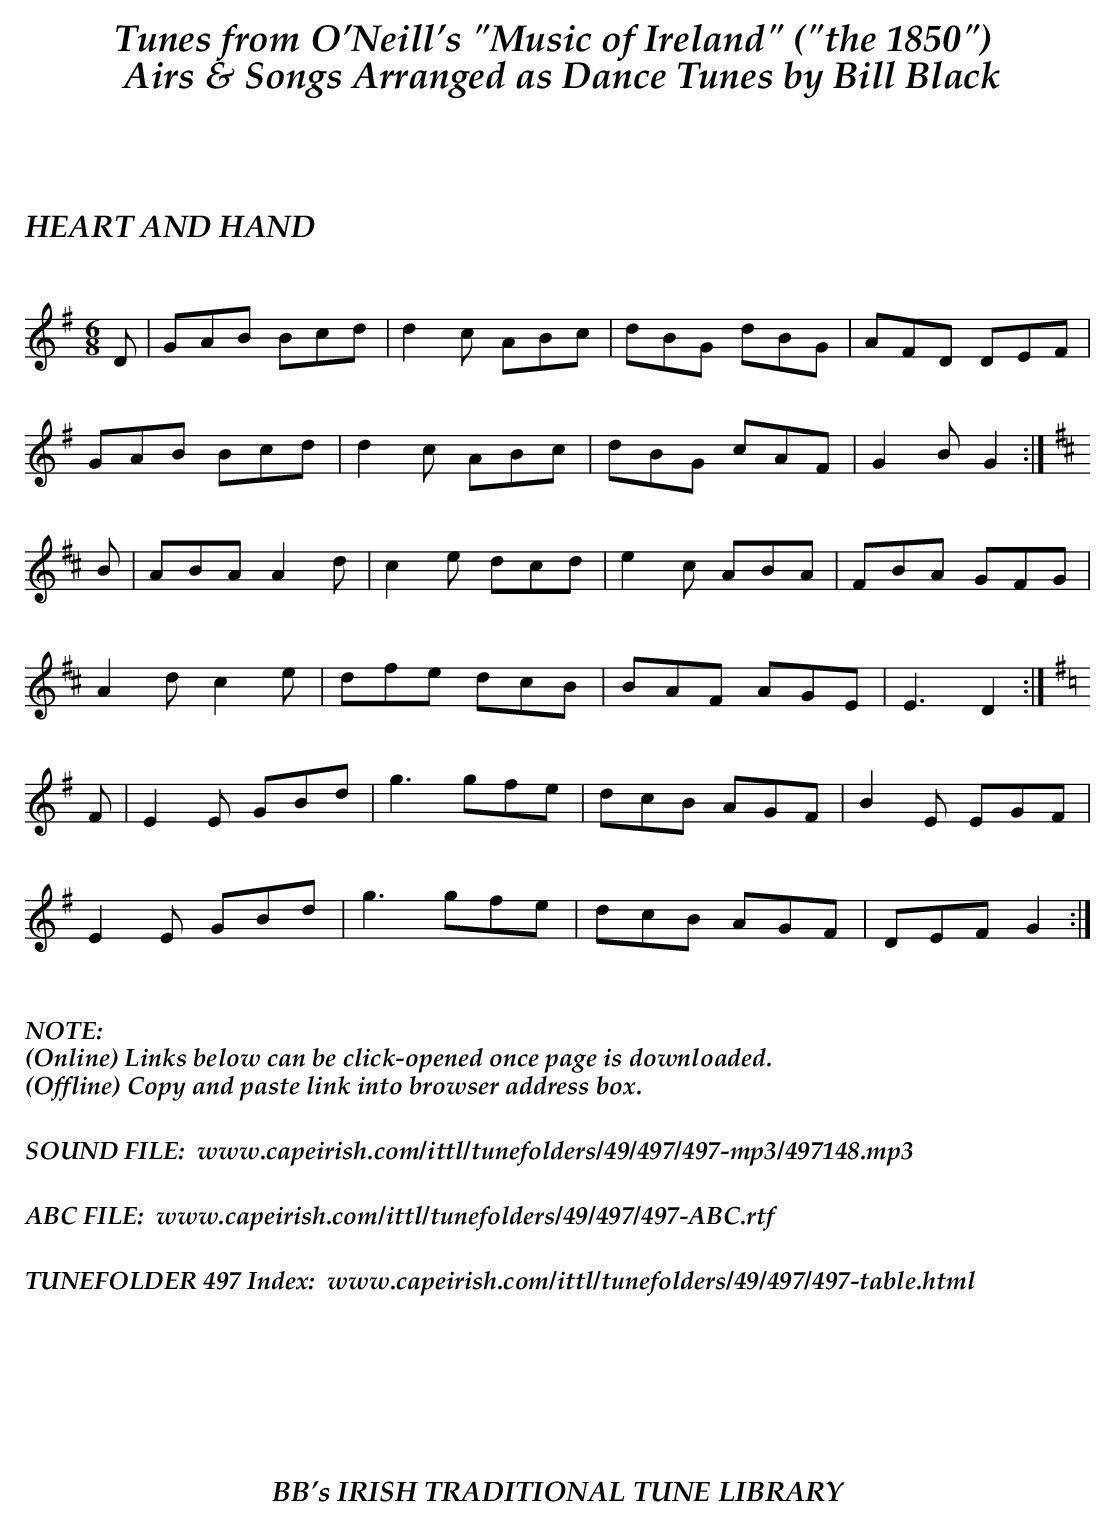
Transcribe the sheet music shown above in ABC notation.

X:1
T:HEART AND HAND
M:6/8
L:1/8
K:G
D|GAB Bcd|d2c ABc|dBG dBG|AFD DEF|
GAB Bcd|d2c ABc|dBG cAF|G2B G2:|
K:D
B|ABA A2d|c2e dcd|e2c ABA|FBA GFG|
A2d c2e|dfe dcB|BAF AGE|E3 D2:|
K:G
F|E2E GBd|g3 gfe|dcB AGF|B2E EGF|
E2E GBd|g3 gfe|dcB AGF|DEF G2:|
%%vskip .3in
%%textoption left
%%textfont "Palatino-BoldItalic" 16
%%begintext
%%NOTE:
(Online) Links below can be click-opened once page is downloaded.
(Offline) Copy and paste link into browser address box.
%%
%%
SOUND FILE:  www.capeirish.com/ittl/tunefolders/49/497/497-mp3/497148.mp3
%%
%%
ABC FILE:  www.capeirish.com/ittl/tunefolders/49/497/497-ABC.rtf
%%
%%
TUNEFOLDER 497 Index:  www.capeirish.com/ittl/tunefolders/49/497/497-table.html
